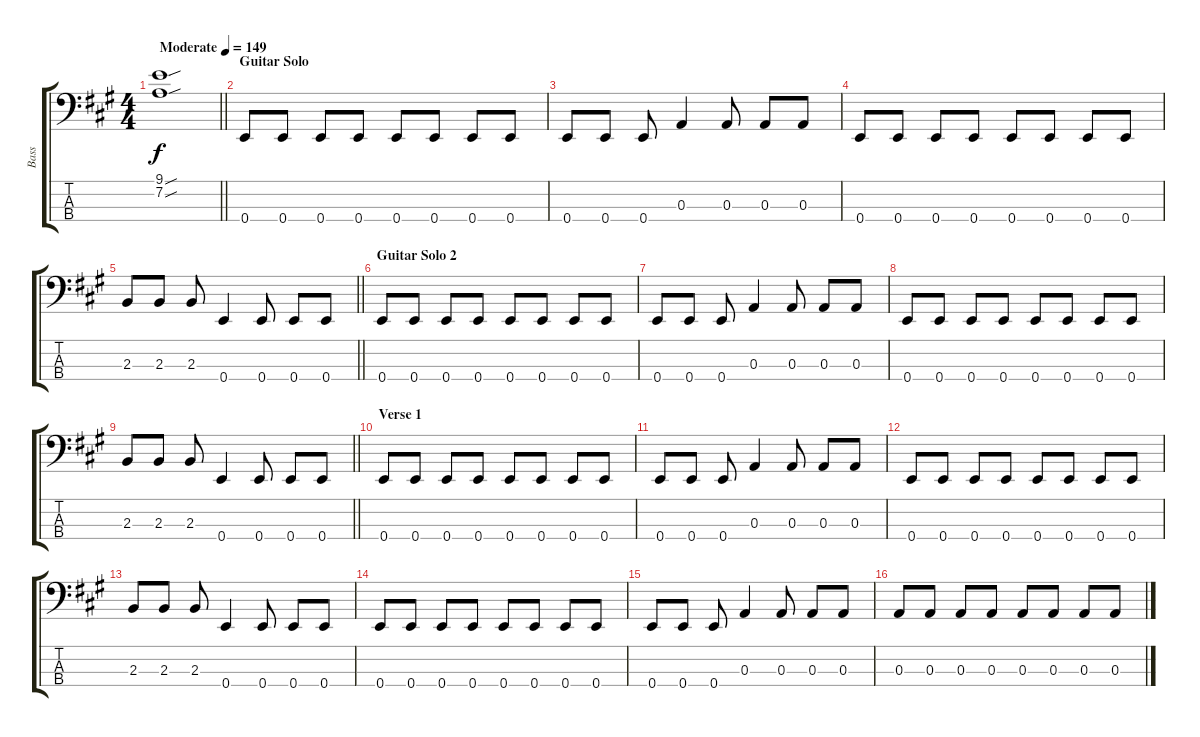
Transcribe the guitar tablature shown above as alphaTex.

\track ("Bass" "Bass") {instrument electricbassfinger}
\staff {score tabs}
\tuning (G2 D2 A1 E1) {hide}
\ts (4 4)
\tempo (149 "Moderate")
\clef f4
\barLineRight lightlight
\ks f#minor
(9.1{sou} 7.2{sou}).1{dy f instrument electricbassfinger} |
\section ("" "Guitar Solo")
0.4.8 0.4.8 0.4.8 0.4.8 0.4.8 0.4.8 0.4.8 0.4.8 |
0.4.8 0.4.8 0.4.8 0.3.4 0.3.8 0.3.8 0.3.8 |
0.4.8 0.4.8 0.4.8 0.4.8 0.4.8 0.4.8 0.4.8 0.4.8 |
\barLineRight lightlight
2.3.8 2.3.8 2.3.8 0.4.4 0.4.8 0.4.8 0.4.8 |
\section ("" "Guitar Solo 2")
0.4.8 0.4.8 0.4.8 0.4.8 0.4.8 0.4.8 0.4.8 0.4.8 |
0.4.8 0.4.8 0.4.8 0.3.4 0.3.8 0.3.8 0.3.8 |
0.4.8 0.4.8 0.4.8 0.4.8 0.4.8 0.4.8 0.4.8 0.4.8 |
\barLineRight lightlight
2.3.8 2.3.8 2.3.8 0.4.4 0.4.8 0.4.8 0.4.8 |
\section ("" "Verse 1")
0.4.8 0.4.8 0.4.8 0.4.8 0.4.8 0.4.8 0.4.8 0.4.8 |
0.4.8 0.4.8 0.4.8 0.3.4 0.3.8 0.3.8 0.3.8 |
0.4.8 0.4.8 0.4.8 0.4.8 0.4.8 0.4.8 0.4.8 0.4.8 |
2.3.8 2.3.8 2.3.8 0.4.4 0.4.8 0.4.8 0.4.8 |
0.4.8 0.4.8 0.4.8 0.4.8 0.4.8 0.4.8 0.4.8 0.4.8 |
0.4.8 0.4.8 0.4.8 0.3.4 0.3.8 0.3.8 0.3.8 |
0.3.8 0.3.8 0.3.8 0.3.8 0.3.8 0.3.8 0.3.8 0.3.8
